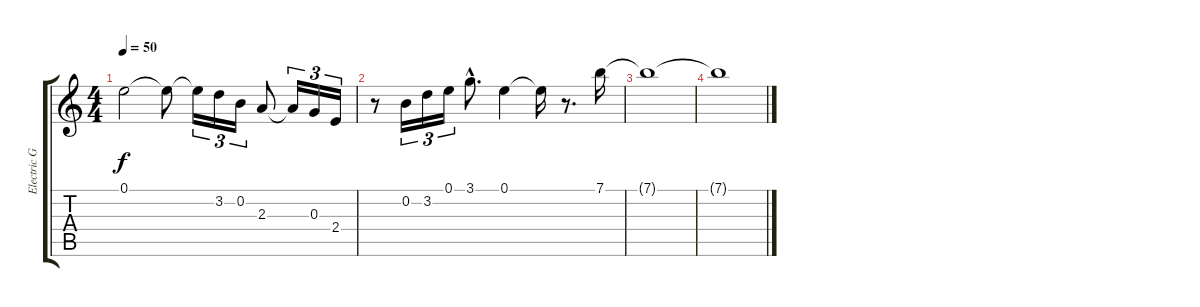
\track ("Electric Guitar Solo" "Electric G") {instrument distortionguitar}
\staff {score tabs}
\tuning (E4 B3 G3 D3 A2 E2) {hide}
\ts (4 4)
\tempo 50
\clef g2
\ks c
0.1.2{dy f} 0.1{t}.8 0.1{t}.16{tu (3 2)} 3.2.16{tu (3 2)} 0.2.16{tu (3 2)} 2.3.8 2.3{t}.16{tu (3 2)} 0.3.16{tu (3 2)} 2.4.16{tu (3 2)} |
r.8 0.2.16{tu (3 2)} 3.2.16{tu (3 2)} 0.1.16{tu (3 2)} 3.1{hac}.8{d} 0.1.4 0.1{t}.16 r.8{d} 7.1.16 |
7.1{t}.1 |
7.1{t}.1
